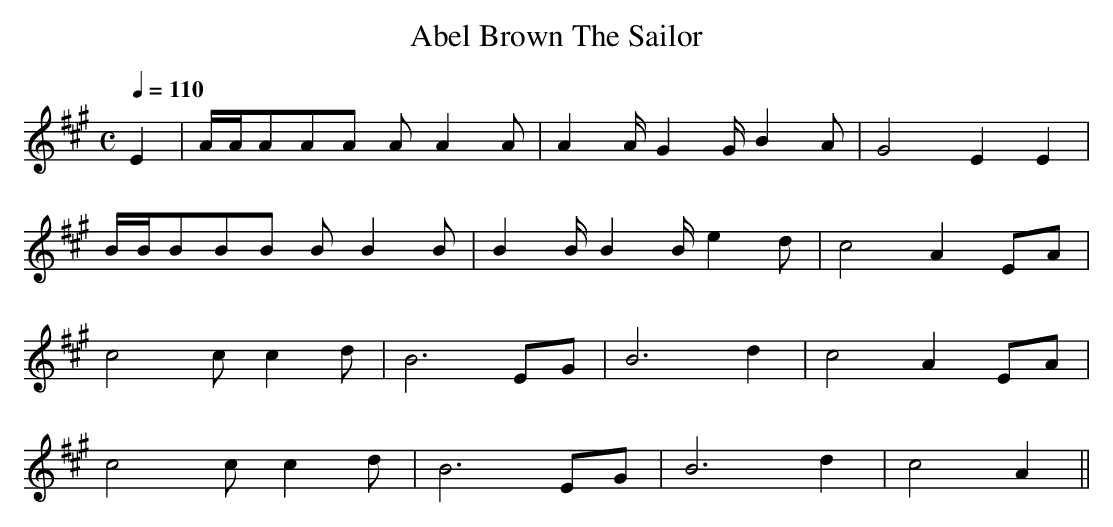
X:1
T:Abel Brown The Sailor
M:C
L:1/8
Q:1/4=110
K:A
E2|\
A/A/AAA AA2A|A2A/ G2G/ B2A|G4 E2E2|
B/B/BBB BB2B|B2B/ B2B/ e2d|c4 A2EA|
c4 cc2d|B6 EG|B6 d2|c4 A2EA|
c4 cc2d|B6 EG|B6 d2|c4 A2 ||
